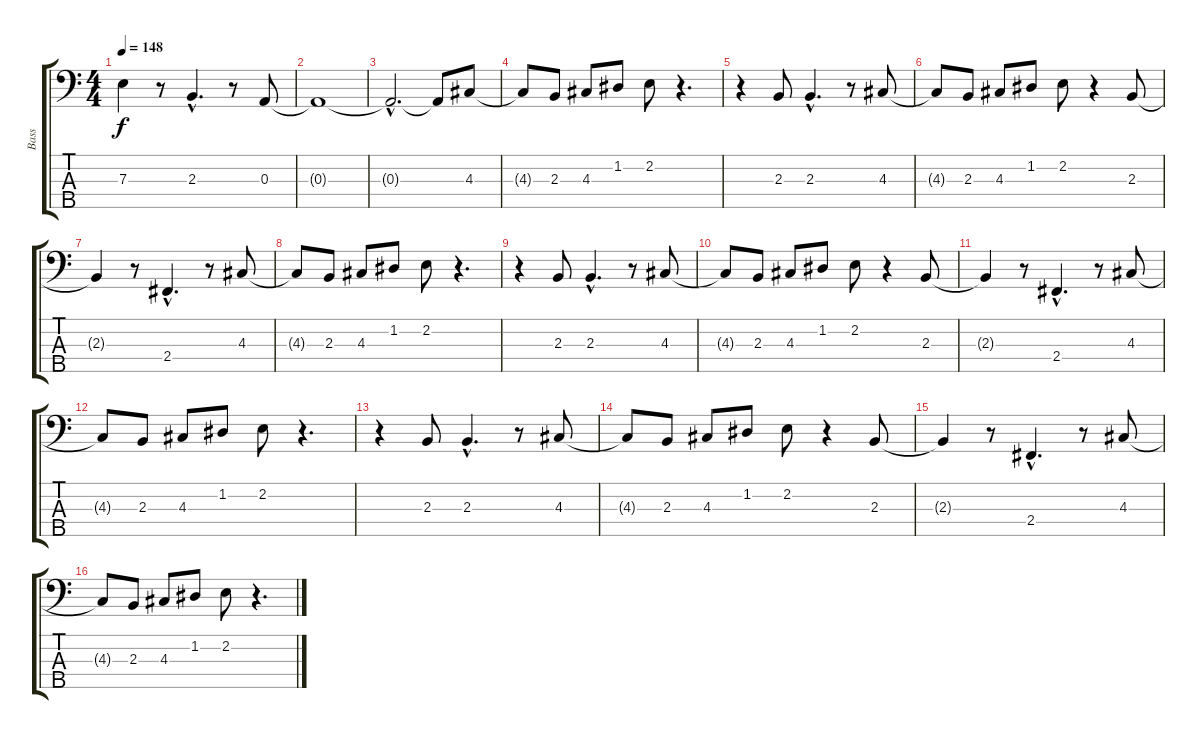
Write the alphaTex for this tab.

\track ("Bass" "Bass") {instrument electricbassfinger}
\staff {score tabs}
\tuning (G2 D2 A1 E1 B0) {hide}
\ts (4 4)
\tempo 148
\clef f4
\ks c
7.3{t}.4{dy f} r.8 2.3{hac}.4{d} r.8 0.3.8 |
0.3{t}.1 |
0.3{hac t}.2{d} 0.3{t}.8 4.3.8 |
4.3{t}.8 2.3.8 4.3.8 1.2.8 2.2.8 r.4{d} |
r.4 2.3.8 2.3{hac}.4{d} r.8 4.3.8 |
4.3{t}.8 2.3.8 4.3.8 1.2.8 2.2.8 r.4 2.3.8 |
2.3{t}.4 r.8 2.4{hac}.4{d} r.8 4.3.8 |
4.3{t}.8 2.3.8 4.3.8 1.2.8 2.2.8 r.4{d} |
r.4 2.3.8 2.3{hac}.4{d} r.8 4.3.8 |
4.3{t}.8 2.3.8 4.3.8 1.2.8 2.2.8 r.4 2.3.8 |
2.3{t}.4 r.8 2.4{hac}.4{d} r.8 4.3.8 |
4.3{t}.8 2.3.8 4.3.8 1.2.8 2.2.8 r.4{d} |
r.4 2.3.8 2.3{hac}.4{d} r.8 4.3.8 |
4.3{t}.8 2.3.8 4.3.8 1.2.8 2.2.8 r.4 2.3.8 |
2.3{t}.4 r.8 2.4{hac}.4{d} r.8 4.3.8 |
4.3{t}.8 2.3.8 4.3.8 1.2.8 2.2.8 r.4{d}
